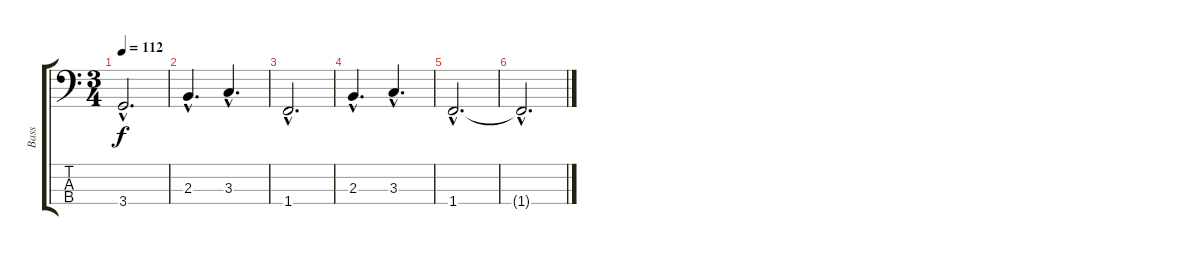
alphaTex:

\track ("Bass" "Bass") {instrument electricbassfinger}
\staff {score tabs}
\tuning (G2 D2 A1 E1) {hide}
\ts (3 4)
\tempo 112
\clef f4
\ks c
3.4{hac}.2{d dy f} |
2.3{hac}.4{d} 3.3{hac}.4{d} |
1.4{hac}.2{d} |
2.3{hac}.4{d} 3.3{hac}.4{d} |
1.4{hac}.2{d} |
1.4{hac t}.2{d}
